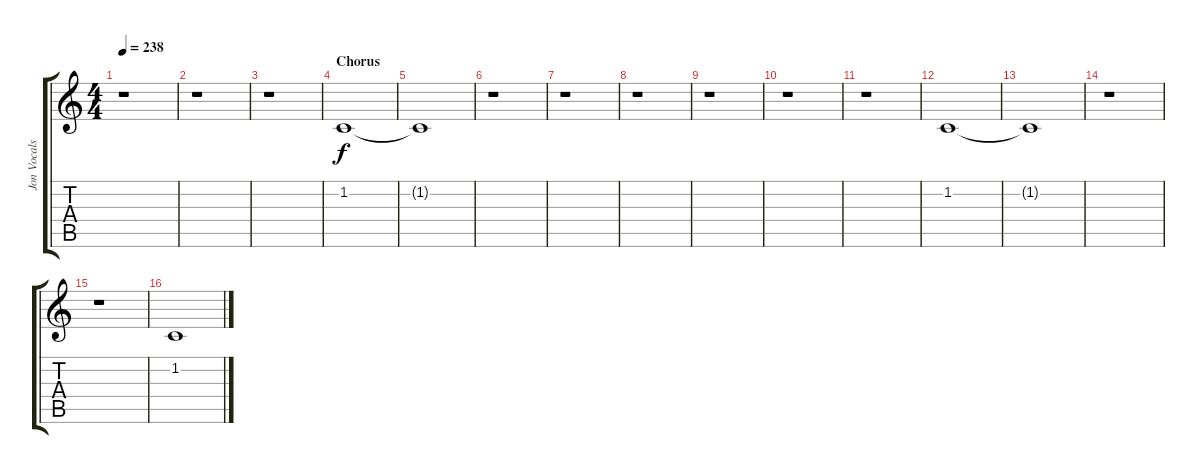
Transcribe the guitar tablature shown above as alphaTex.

\track ("Jon Vocals" "Jon Vocals") {instrument lead1square}
\staff {score tabs}
\tuning (E4 B3 G3 D3 A2 E2) {hide}
\ts (4 4)
\tempo 238
\clef g2
\ks c
r.1{dy f} |
r.1 |
r.1 |
\section ("" "Chorus")
1.2.1 |
1.2{t}.1 |
r.1 |
r.1 |
r.1 |
r.1 |
r.1 |
r.1 |
1.2.1 |
1.2{t}.1 |
r.1 |
r.1 |
1.2.1
